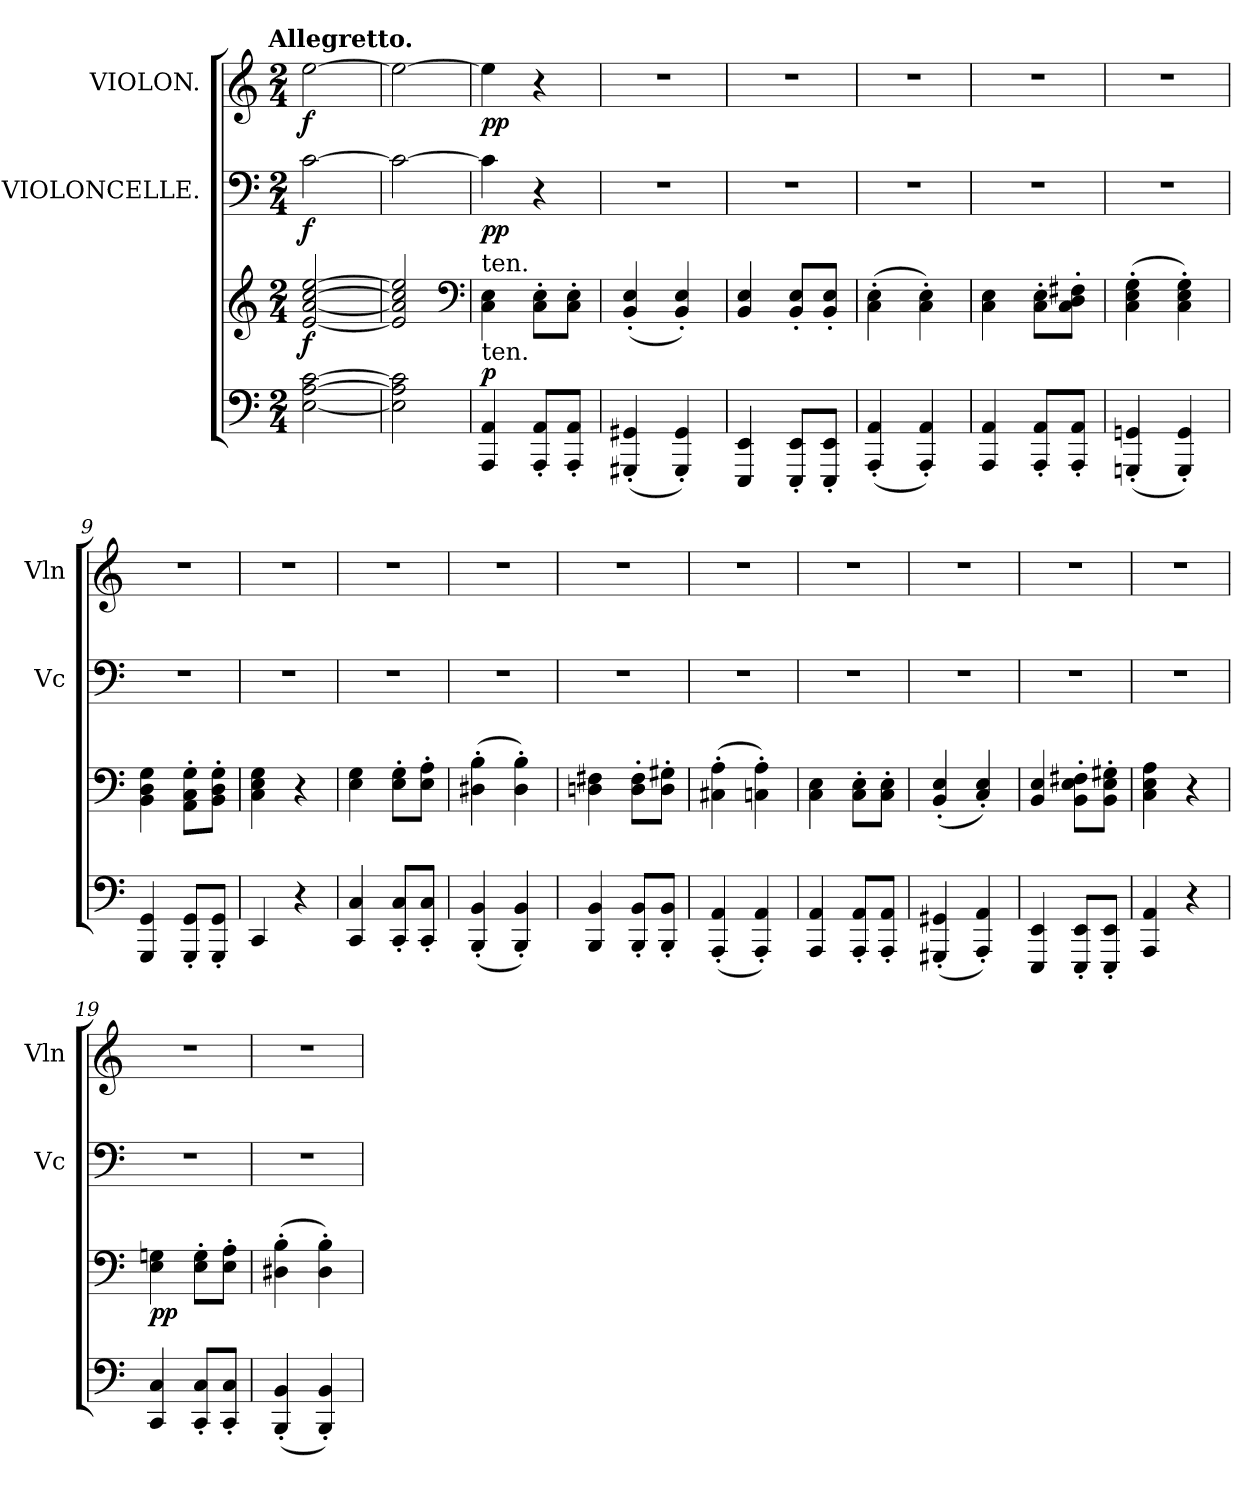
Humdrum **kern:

**kern	**kern	**dynam	**kern	**dynam	**kern	**dynam
*part3	*part3	*part3	*part2	*part2	*part1	*part1
*staff4	*staff3	*staff3/4	*staff2	*staff2	*staff1	*staff1
*	*	*	*I"VIOLONCELLE.	*	*I"VIOLON.	*
*	*	*	*I'Vc	*	*I'Vln	*
*clefF4	*clefG2	*	*clefF4	*	*clefG2	*
*k[]	*k[]	*	*k[]	*	*k[]	*
!!LO:TX:omd:t=Allegretto.
*M2/4	*M2/4	*	*M2/4	*	*M2/4	*
=1	=1	=1	=1	=1	=1	=1
!	!	!LO:DY:b	!	!LO:DY:b	!	!LO:DY:b
[2E\ [2A\ [2c\	[2e/ [2a/ [2cc/ [2ee/	f	[2c\	f	[2ee\	f
=2	=2	=2	=2	=2	=2	=2
2E]\ 2A]\ 2c]\	2e]/ 2a]/ 2cc]/ 2ee]/	.	2c\_	.	2ee\_	.
*	*clefF4	*	*	*	*	*
=3	=3	=3	=3	=3	=3	=3
!	!LO:TX:a:t=ten.	!	!	!	!	!
!LO:TX:a:t=ten.	!	!	!	!	!	!
!	!	!LO:DY:a=2	!	!LO:DY:b	!	!LO:DY:b
4AAA/ 4AA/	4C\ 4E\	p	4c\]	pp	4ee\]	pp
8AAA'/ 8AA'/L	8C'\ 8E'\L	.	4r	.	4r	.
8AAA'/ 8AA'/J	8C'\ 8E'\J	.	.	.	.	.
=4	=4	=4	=4	=4	=4	=4
(<4GGG#X'/ 4GG#X'/	(<4BB'/ 4E'/	.	2r	.	2r	.
4GGG#'/ 4GG#'/)	4BB'/ 4E'/)	.	.	.	.	.
=5	=5	=5	=5	=5	=5	=5
4EEE/ 4EE/	4BB/ 4E/	.	2r	.	2r	.
8EEE'/ 8EE'/L	8BB'/ 8E'/L	.	.	.	.	.
8EEE'/ 8EE'/J	8BB'/ 8E'/J	.	.	.	.	.
=6	=6	=6	=6	=6	=6	=6
(<4AAA'/ 4AA'/	(>4C'\ 4E'\	.	2r	.	2r	.
4AAA'/ 4AA'/)	4C'\ 4E'\)	.	.	.	.	.
=7	=7	=7	=7	=7	=7	=7
4AAA/ 4AA/	4C\ 4E\	.	2r	.	2r	.
8AAA'/ 8AA'/L	8C'\ 8E'\L	.	.	.	.	.
8AAA'/ 8AA'/J	8C'\ 8D'\ 8F#X'\J	.	.	.	.	.
=8	=8	=8	=8	=8	=8	=8
(<4GGGn'/ 4GGn'/	(>4C'\ 4E'\ 4G'\	.	2r	.	2r	.
4GGG'/ 4GG'/)	4C'\ 4E'\ 4G'\)	.	.	.	.	.
=9	=9	=9	=9	=9	=9	=9
4GGG/ 4GG/	4BB\ 4D\ 4G\	.	2r	.	2r	.
8GGG'/ 8GG'/L	8AA'\ 8C'\ 8G'\L	.	.	.	.	.
8GGG'/ 8GG'/J	8BB'\ 8D'\ 8G'\J	.	.	.	.	.
=10	=10	=10	=10	=10	=10	=10
4CC/	4C\ 4E\ 4G\	.	2r	.	2r	.
4r	4r	.	.	.	.	.
!!LO:LB:g=z
=11	=11	=11	=11	=11	=11	=11
4CC/ 4C/	4E\ 4G\	.	2r	.	2r	.
8CC'/ 8C'/L	8E'\ 8G'\L	.	.	.	.	.
8CC'/ 8C'/J	8E'\ 8A'\J	.	.	.	.	.
=12	=12	=12	=12	=12	=12	=12
(<4BBB'/ 4BB'/	(>4D#X'\ 4B'\	.	2r	.	2r	.
4BBB'/ 4BB'/)	4D#'\ 4B'\)	.	.	.	.	.
=13	=13	=13	=13	=13	=13	=13
4BBB/ 4BB/	4Dn\ 4F#X\	.	2r	.	2r	.
8BBB'/ 8BB'/L	8D'\ 8F#'\L	.	.	.	.	.
8BBB'/ 8BB'/J	8D'\ 8G#X'\J	.	.	.	.	.
=14	=14	=14	=14	=14	=14	=14
(<4AAA'/ 4AA'/	(>4C#X'\ 4A'\	.	2r	.	2r	.
4AAA'/ 4AA'/)	4Cn'\ 4A'\)	.	.	.	.	.
=15	=15	=15	=15	=15	=15	=15
4AAA/ 4AA/	4C\ 4E\	.	2r	.	2r	.
8AAA'/ 8AA'/L	8C'\ 8E'\L	.	.	.	.	.
8AAA'/ 8AA'/J	8C'\ 8E'\J	.	.	.	.	.
=16	=16	=16	=16	=16	=16	=16
(<4GGG#X'/ 4GG#X'/	(<4BB'/ 4E'/	.	2r	.	2r	.
4AAA'/ 4AA'/)	4C'/ 4E'/)	.	.	.	.	.
=17	=17	=17	=17	=17	=17	=17
4EEE/ 4EE/	4BB/ 4E/	.	2r	.	2r	.
8EEE'/ 8EE'/L	8BB'\ 8E'\ 8F#X'\L	.	.	.	.	.
8EEE'/ 8EE'/J	8BB'\ 8E'\ 8G#X'\J	.	.	.	.	.
=18	=18	=18	=18	=18	=18	=18
4AAA/ 4AA/	4C\ 4E\ 4A\	.	2r	.	2r	.
4r	4r	.	.	.	.	.
=19	=19	=19	=19	=19	=19	=19
!	!	!LO:DY:b	!	!	!	!
4CC/ 4C/	4E\ 4Gn\	pp	2r	.	2r	.
8CC'/ 8C'/L	8E'\ 8G'\L	.	.	.	.	.
8CC'/ 8C'/J	8E'\ 8A'\J	.	.	.	.	.
=20	=20	=20	=20	=20	=20	=20
(<4BBB'/ 4BB'/	(>4D#X'\ 4B'\	.	2r	.	2r	.
4BBB'/ 4BB'/)	4D#'\ 4B'\)	.	.	.	.	.
=	=	=	=	=	=	=
*-	*-	*-	*-	*-	*-	*-
